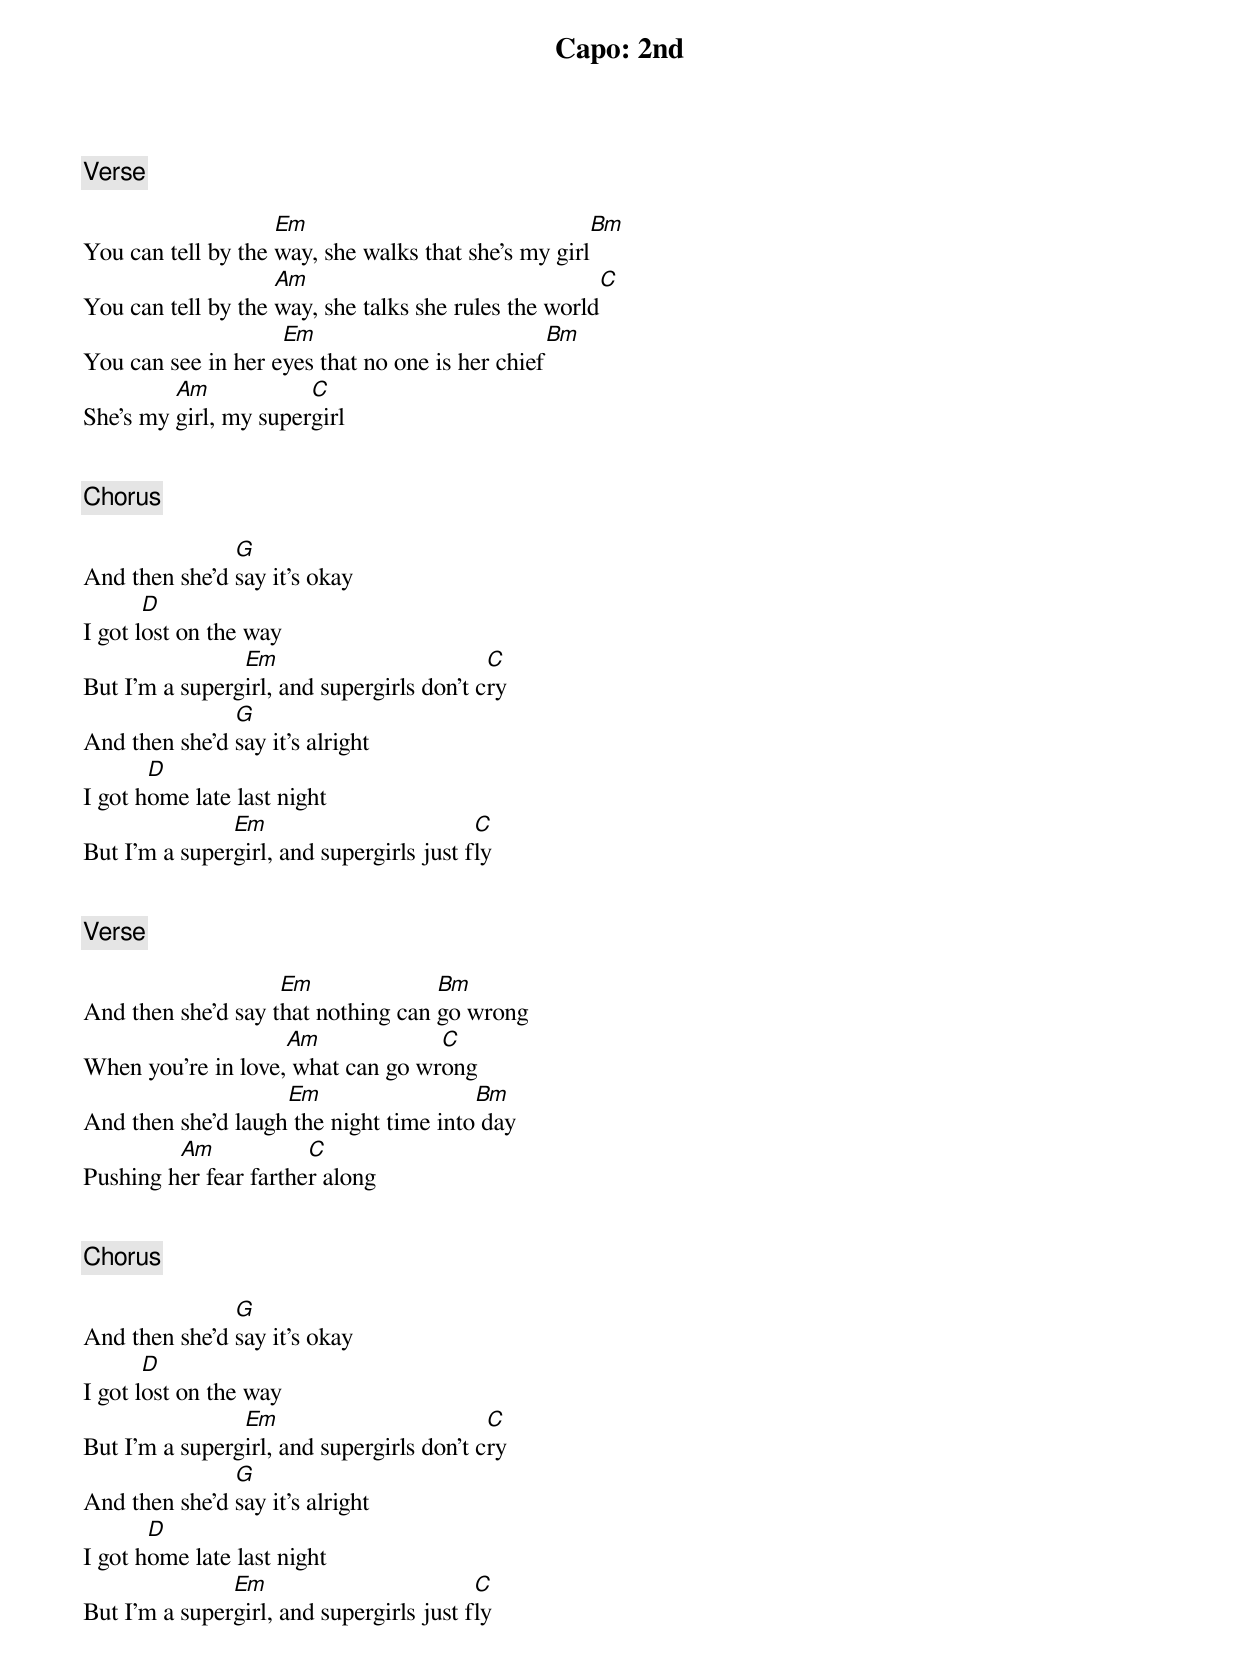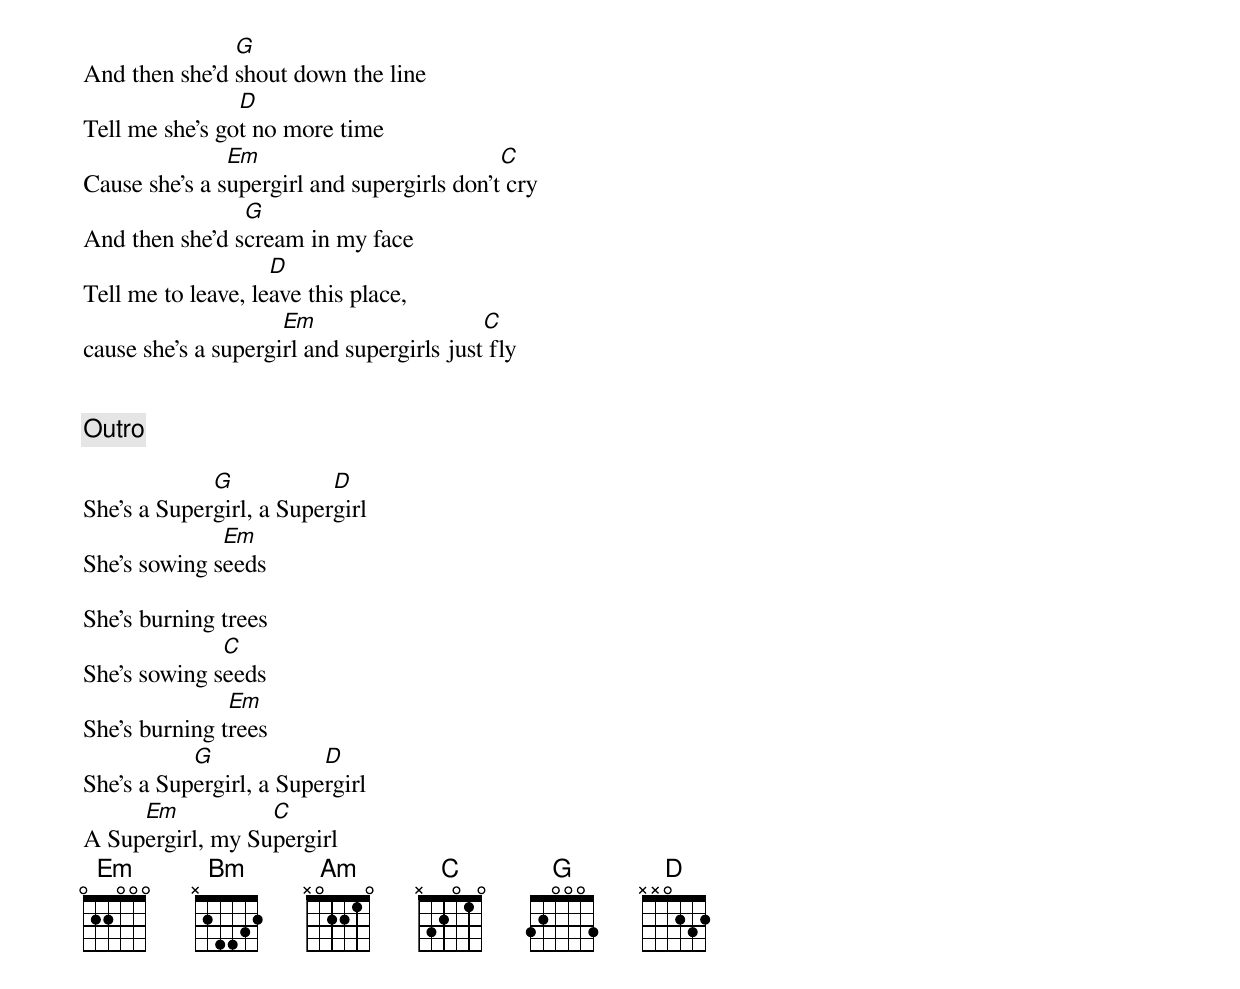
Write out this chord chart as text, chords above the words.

Capo: 2nd

[Verse]

                    Em                                Bm
You can tell by the way, she walks that she's my girl
                    Am                                  C
You can tell by the way, she talks she rules the world
                    Em                           Bm
You can see in her eyes that no one is her chief
         Am            C
She's my girl, my supergirl


[Chorus]

               G
And then she'd say it's okay
       D
I got lost on the way
                Em                         C
But I'm a supergirl, and supergirls don't cry
               G
And then she'd say it's alright
       D
I got home late last night
               Em                         C
But I'm a supergirl, and supergirls just fly


[Verse]

                    Em              Bm
And then she'd say that nothing can go wrong
                    Am             C
When you're in love, what can go wrong
                    Em                  Bm
And then she'd laugh the night time into day
         Am            C
Pushing her fear farther along


[Chorus]

               G
And then she'd say it's okay
       D
I got lost on the way
                Em                         C
But I'm a supergirl, and supergirls don't cry
               G
And then she'd say it's alright
       D
I got home late last night
               Em                         C
But I'm a supergirl, and supergirls just fly
               G
And then she'd shout down the line
                D
Tell me she's got no more time
               Em                           C
Cause she's a supergirl and supergirls don't cry
                G
And then she'd scream in my face
                    D
Tell me to leave, leave this place,
                     Em                    C
cause she's a supergirl and supergirls just fly


[Outro]

             G            D
She's a Supergirl, a Supergirl
              Em
She's sowing seeds

She's burning trees
              C
She's sowing seeds
               Em
She's burning trees
           G             D
She's a Supergirl, a Supergirl
     Em           C
A Supergirl, my Supergirl
